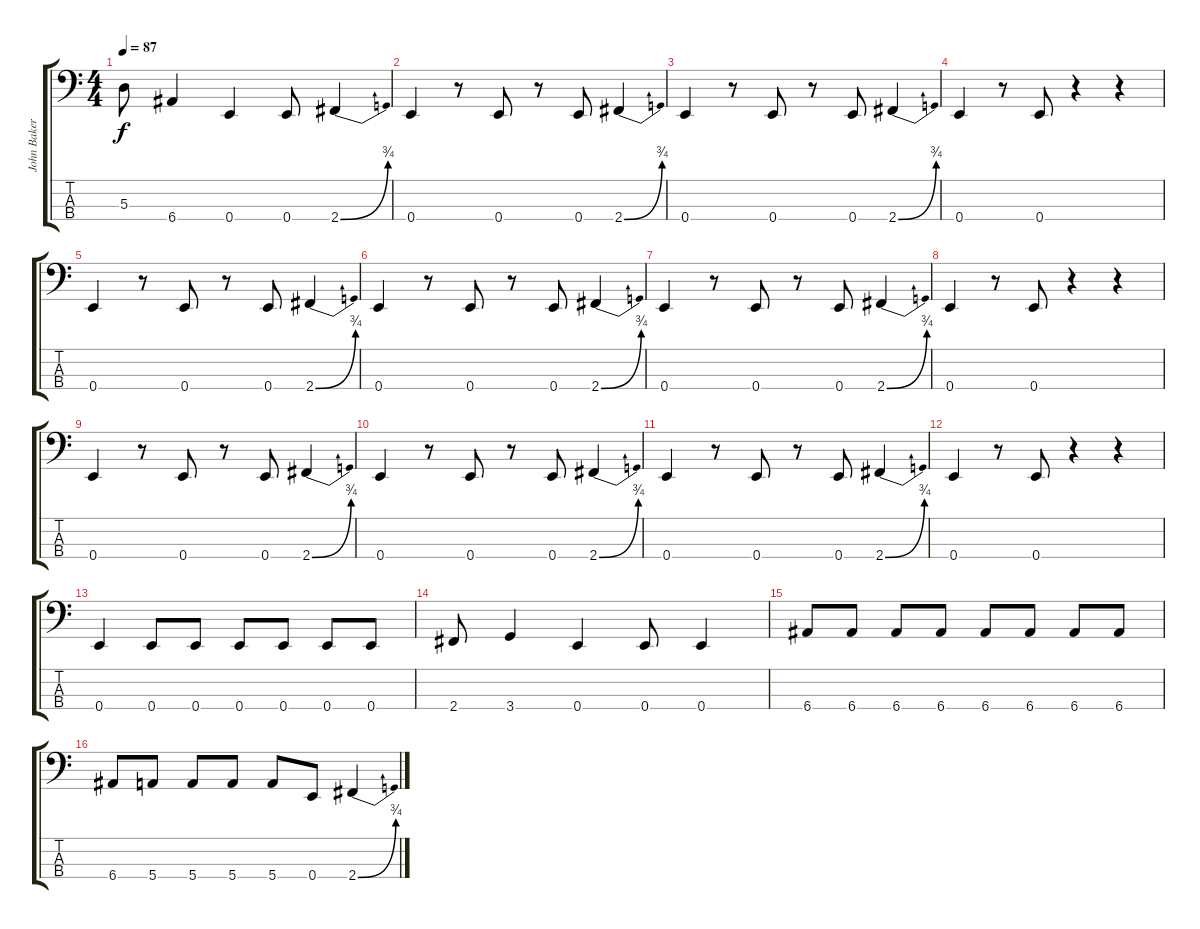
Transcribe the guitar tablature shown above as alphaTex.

\track ("John Baker Saunders" "John Baker") {instrument electricbassfinger}
\staff {score tabs}
\tuning (G2 D2 A1 E1) {hide}
\ts (4 4)
\tempo 87
\clef f4
\ks c
5.3.8{dy f} 6.4.4 0.4.4 0.4.8 2.4{be (bend 0 0 60 3)}.4 |
0.4.4 r.8 0.4.8 r.8 0.4.8 2.4{be (bend 0 0 60 3)}.4 |
0.4.4 r.8 0.4.8 r.8 0.4.8 2.4{be (bend 0 0 60 3)}.4 |
0.4.4 r.8 0.4.8 r.4 r.4 |
0.4.4 r.8 0.4.8 r.8 0.4.8 2.4{be (bend 0 0 60 3)}.4 |
0.4.4 r.8 0.4.8 r.8 0.4.8 2.4{be (bend 0 0 60 3)}.4 |
0.4.4 r.8 0.4.8 r.8 0.4.8 2.4{be (bend 0 0 60 3)}.4 |
0.4.4 r.8 0.4.8 r.4 r.4 |
0.4.4 r.8 0.4.8 r.8 0.4.8 2.4{be (bend 0 0 60 3)}.4 |
0.4.4 r.8 0.4.8 r.8 0.4.8 2.4{be (bend 0 0 60 3)}.4 |
0.4.4 r.8 0.4.8 r.8 0.4.8 2.4{be (bend 0 0 60 3)}.4 |
0.4.4 r.8 0.4.8 r.4 r.4 |
0.4.4 0.4.8 0.4.8 0.4.8 0.4.8 0.4.8 0.4.8 |
2.4.8 3.4.4 0.4.4 0.4.8 0.4.4 |
6.4.8 6.4.8 6.4.8 6.4.8 6.4.8 6.4.8 6.4.8 6.4.8 |
6.4.8 5.4.8 5.4.8 5.4.8 5.4.8 0.4.8 2.4{be (bend 0 0 60 3)}.4
